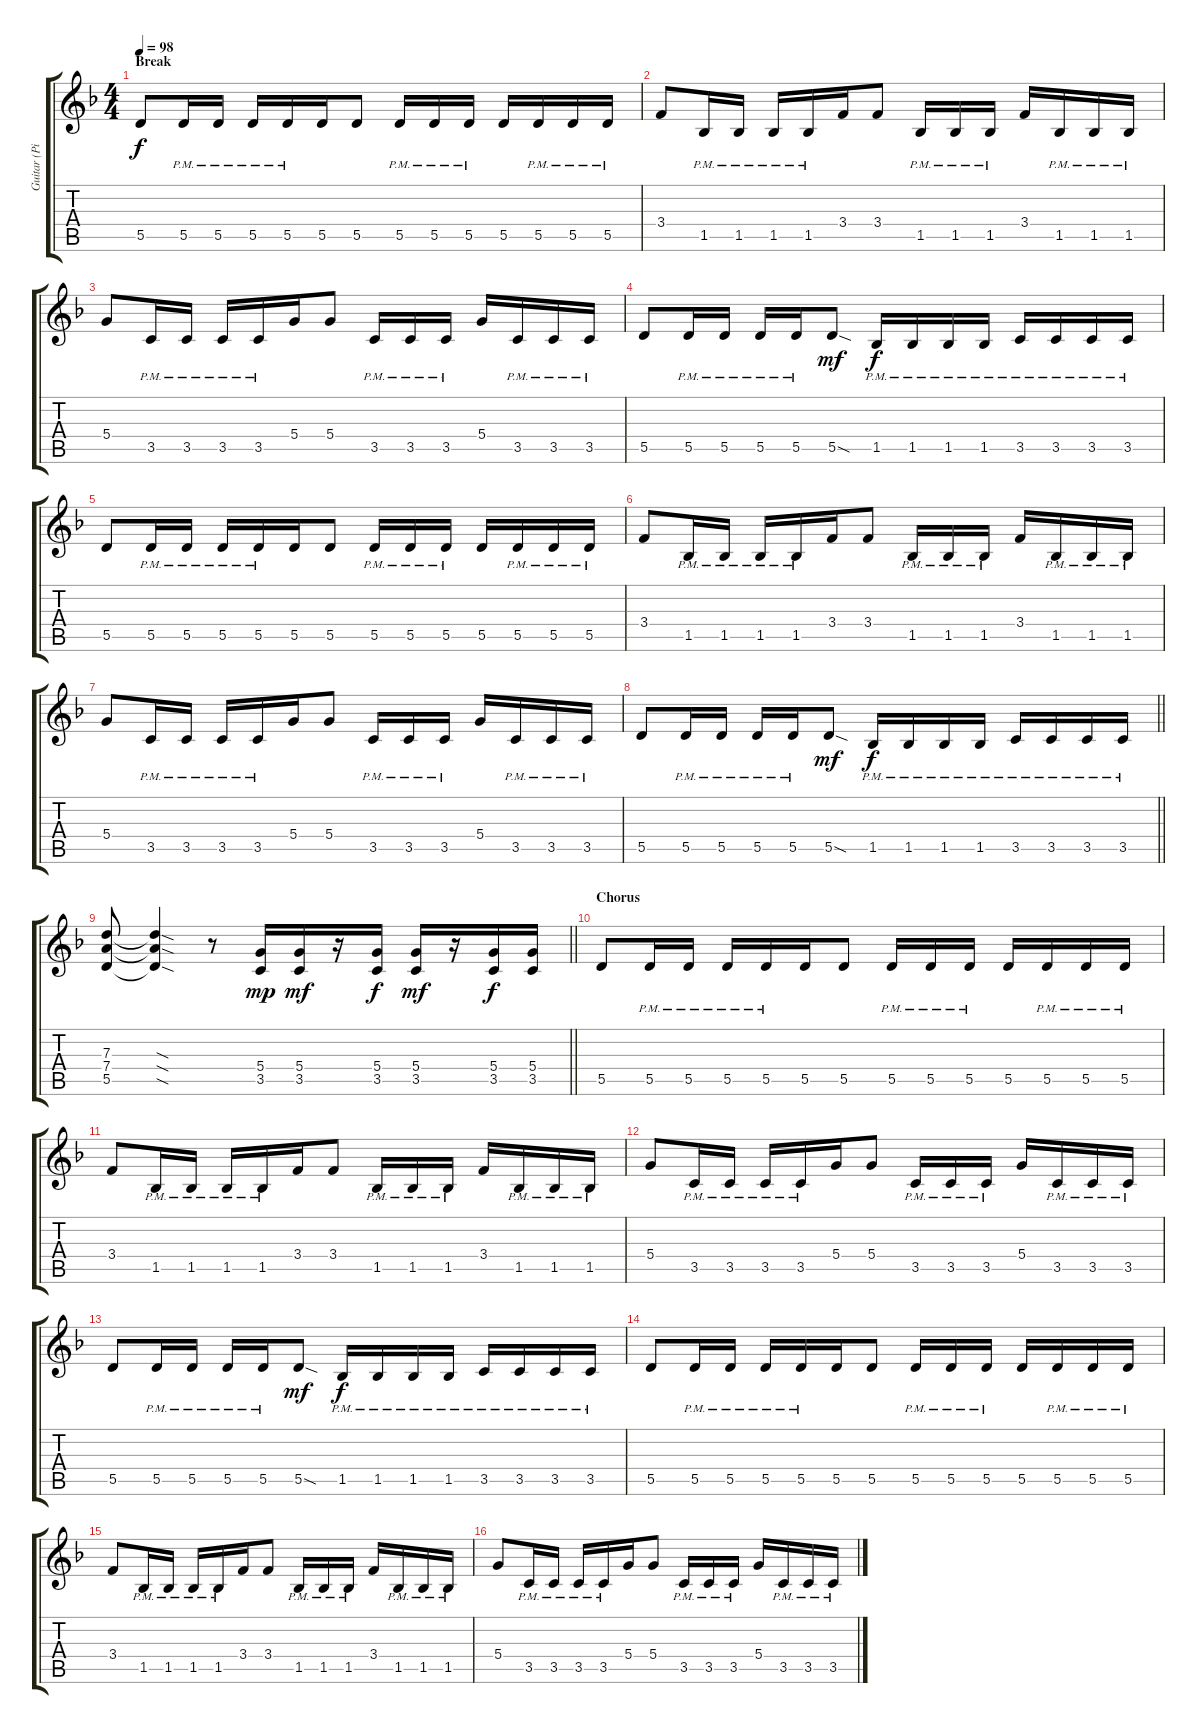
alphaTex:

\track ("Guitar (Piret)" "Guitar (Pi") {instrument overdrivenguitar}
\staff {score tabs}
\tuning (E4 B3 G3 D3 A2 E2) {hide}
\ts (4 4)
\section ("" "Break")
\tempo 98
\clef g2
\ks f
5.5.8{dy f} 5.5{pm}.16 5.5{pm}.16 5.5{pm}.16 5.5{pm}.16 5.5.16 5.5.8 5.5{pm}.16 5.5{pm}.16 5.5{pm}.16 5.5.16 5.5{pm}.16 5.5{pm}.16 5.5{pm}.16 |
3.4.8 1.5{pm}.16 1.5{pm}.16 1.5{pm}.16 1.5{pm}.16 3.4.16 3.4.8 1.5{pm}.16 1.5{pm}.16 1.5{pm}.16 3.4.16 1.5{pm}.16 1.5{pm}.16 1.5{pm}.16 |
5.4.8 3.5{pm}.16 3.5{pm}.16 3.5{pm}.16 3.5{pm}.16 5.4.16 5.4.8 3.5{pm}.16 3.5{pm}.16 3.5{pm}.16 5.4.16 3.5{pm}.16 3.5{pm}.16 3.5{pm}.16 |
5.5.8 5.5{pm}.16 5.5{pm}.16 5.5{pm}.16 5.5{pm}.16 5.5{sod}.8{dy mf} 1.5{pm}.16{dy f} 1.5{pm}.16 1.5{pm}.16 1.5{pm}.16 3.5{pm}.16 3.5{pm}.16 3.5{pm}.16 3.5{pm}.16 |
5.5.8 5.5{pm}.16 5.5{pm}.16 5.5{pm}.16 5.5{pm}.16 5.5.16 5.5.8 5.5{pm}.16 5.5{pm}.16 5.5{pm}.16 5.5.16 5.5{pm}.16 5.5{pm}.16 5.5{pm}.16 |
3.4.8 1.5{pm}.16 1.5{pm}.16 1.5{pm}.16 1.5{pm}.16 3.4.16 3.4.8 1.5{pm}.16 1.5{pm}.16 1.5{pm}.16 3.4.16 1.5{pm}.16 1.5{pm}.16 1.5{pm}.16 |
5.4.8 3.5{pm}.16 3.5{pm}.16 3.5{pm}.16 3.5{pm}.16 5.4.16 5.4.8 3.5{pm}.16 3.5{pm}.16 3.5{pm}.16 5.4.16 3.5{pm}.16 3.5{pm}.16 3.5{pm}.16 |
\barLineRight lightlight
5.5.8 5.5{pm}.16 5.5{pm}.16 5.5{pm}.16 5.5{pm}.16 5.5{sod}.8{dy mf} 1.5{pm}.16{dy f} 1.5{pm}.16 1.5{pm}.16 1.5{pm}.16 3.5{pm}.16 3.5{pm}.16 3.5{pm}.16 3.5{pm}.16 |
\barLineRight lightlight
(7.3 7.4 5.5).8 (7.3{sod t} 7.4{sod t} 5.5{sod t}).4 r.8 (5.4 3.5).16{dy mp} (5.4 3.5).16{dy mf} r.16 (5.4 3.5).16{dy f} (5.4 3.5).16{dy mf} r.16 (5.4 3.5).16{dy f} (5.4 3.5).16 |
\section ("" "Chorus")
5.5.8 5.5{pm}.16 5.5{pm}.16 5.5{pm}.16 5.5{pm}.16 5.5.16 5.5.8 5.5{pm}.16 5.5{pm}.16 5.5{pm}.16 5.5.16 5.5{pm}.16 5.5{pm}.16 5.5{pm}.16 |
3.4.8 1.5{pm}.16 1.5{pm}.16 1.5{pm}.16 1.5{pm}.16 3.4.16 3.4.8 1.5{pm}.16 1.5{pm}.16 1.5{pm}.16 3.4.16 1.5{pm}.16 1.5{pm}.16 1.5{pm}.16 |
5.4.8 3.5{pm}.16 3.5{pm}.16 3.5{pm}.16 3.5{pm}.16 5.4.16 5.4.8 3.5{pm}.16 3.5{pm}.16 3.5{pm}.16 5.4.16 3.5{pm}.16 3.5{pm}.16 3.5{pm}.16 |
5.5.8 5.5{pm}.16 5.5{pm}.16 5.5{pm}.16 5.5{pm}.16 5.5{sod}.8{dy mf} 1.5{pm}.16{dy f} 1.5{pm}.16 1.5{pm}.16 1.5{pm}.16 3.5{pm}.16 3.5{pm}.16 3.5{pm}.16 3.5{pm}.16 |
5.5.8 5.5{pm}.16 5.5{pm}.16 5.5{pm}.16 5.5{pm}.16 5.5.16 5.5.8 5.5{pm}.16 5.5{pm}.16 5.5{pm}.16 5.5.16 5.5{pm}.16 5.5{pm}.16 5.5{pm}.16 |
3.4.8 1.5{pm}.16 1.5{pm}.16 1.5{pm}.16 1.5{pm}.16 3.4.16 3.4.8 1.5{pm}.16 1.5{pm}.16 1.5{pm}.16 3.4.16 1.5{pm}.16 1.5{pm}.16 1.5{pm}.16 |
5.4.8 3.5{pm}.16 3.5{pm}.16 3.5{pm}.16 3.5{pm}.16 5.4.16 5.4.8 3.5{pm}.16 3.5{pm}.16 3.5{pm}.16 5.4.16 3.5{pm}.16 3.5{pm}.16 3.5{pm}.16
